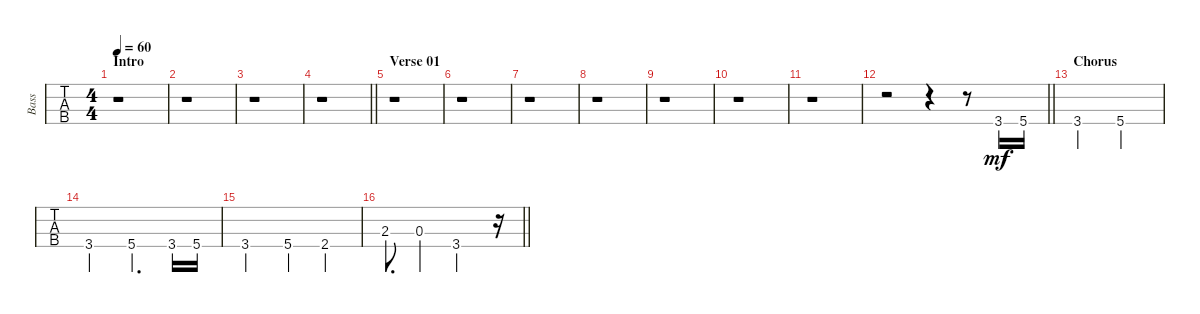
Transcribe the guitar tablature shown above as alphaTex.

\track ("Bass" "Bass") {instrument electricbassfinger}
\staff {tabs}
\tuning (G2 D2 A1 E1) {hide}
\ts (4 4)
\section ("" "Intro")
\tempo 60
\clef f4
\ks d
r.1{dy mf instrument electricbassfinger} |
r.1 |
r.1 |
\barLineRight lightlight
r.1 |
\section ("" "Verse 01")
r.1 |
r.1 |
r.1 |
r.1 |
r.1 |
r.1 |
r.1 |
\barLineRight lightlight
r.2 r.4 r.8 3.4.16 5.4.16 |
\section ("" "Chorus")
3.4.2 5.4.2 |
3.4.2 5.4.4{d} 3.4.16 5.4.16 |
3.4.2 5.4.4 2.4.4 |
\barLineRight lightlight
2.3.8{d} 0.3.4 3.4.2 r.16
